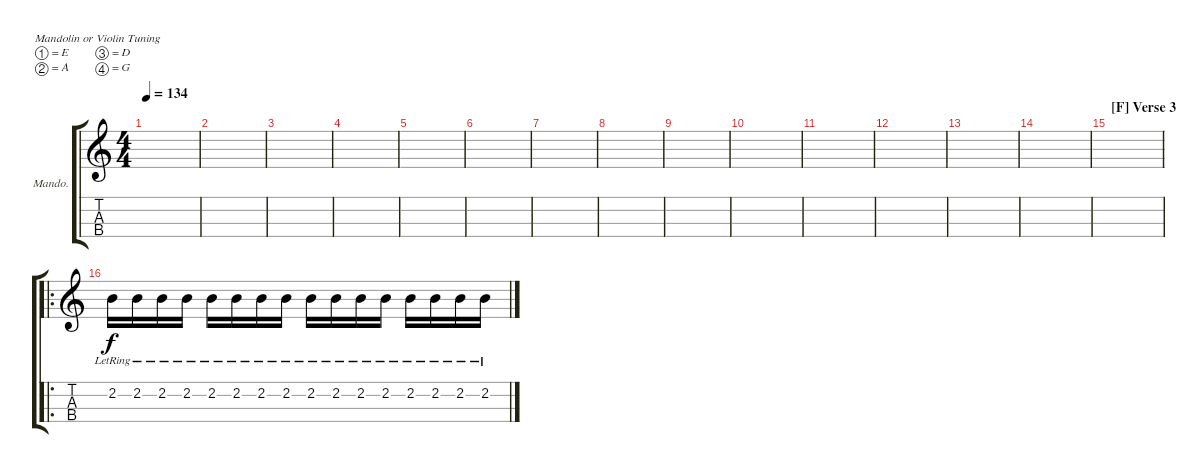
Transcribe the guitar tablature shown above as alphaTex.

\defaultSystemsLayout 4
\bracketExtendMode groupsimilarinstruments
\firstSystemTrackNameOrientation horizontal
\otherSystemsTrackNameOrientation horizontal
\track ("Mandolin" "Mando.") {instrument acousticguitarsteel}
\staff {score tabs}
\tuning (E5 A4 D4 G3)
\displaytranspose 0
\ts (4 4)
\tempo 134
\clef g2
\scale
0.333333
\ks c
|
\scale
0.333333 |
\scale
0.333333 |
\scale
0.333333 |
\scale
0.333333 |
\scale
0.333333 |
\scale
0.333333 |
\scale
0.333333 |
\scale
0.333333 |
\scale
0.333333 |
\scale
0.333333 |
\scale
0.333333 |
\scale
0.333333 |
\scale
0.333333 |
\section ("F" "Verse 3")
\scale
0.333333 |
\ro
\scale
0.333333 2.2{lr}.16 2.2{lr}.16 2.2{lr}.16 2.2{lr}.16 2.2{lr}.16 2.2{lr}.16 2.2{lr}.16 2.2{lr}.16 2.2{lr}.16 2.2{lr}.16 2.2{lr}.16 2.2{lr}.16 2.2{lr}.16 2.2{lr}.16 2.2{lr}.16 2.2{lr}.16
